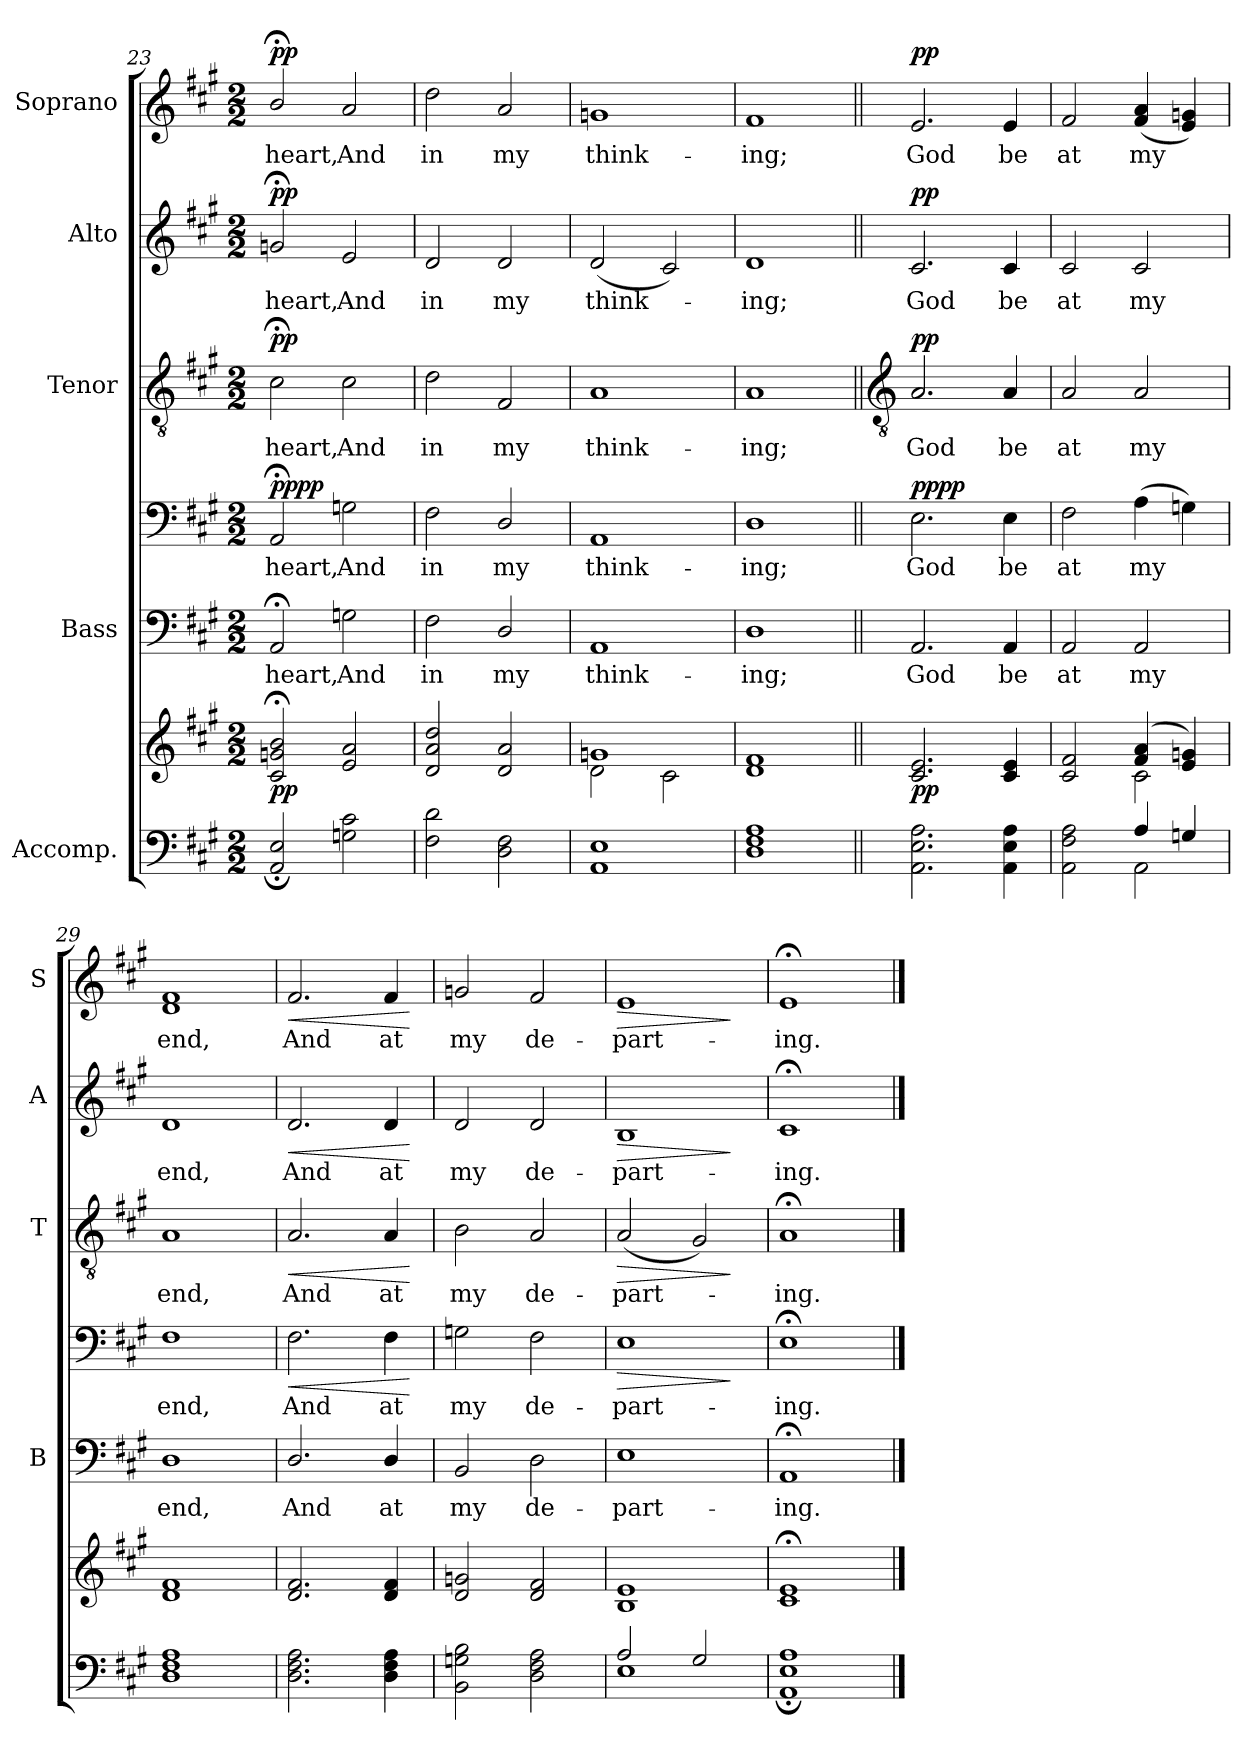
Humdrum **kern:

**kern	**kern	**dynam	**kern	**text	**kern	**text	**dynam	**kern	**text	**dynam	**kern	**text	**dynam	**kern	**text	**dynam
*part5	*part5	*part5	*part4	*part4	*part4	*part4	*part4	*part3	*part3	*part3	*part2	*part2	*part2	*part1	*part1	*part1
*staff7	*staff6	*staff6/7	*staff5	*staff5	*staff4	*staff4	*staff4/5	*staff3	*staff3	*staff3	*staff2	*staff2	*staff2	*staff1	*staff1	*staff1
*I"Accomp.	*	*	*I"Bass	*	*	*	*	*I"Tenor	*	*	*I"Alto	*	*	*I"Soprano	*	*
*	*	*	*I'B	*	*	*	*	*I'T	*	*	*I'A	*	*	*I'S	*	*
*clefF4	*clefG2	*	*clefF4	*	*clefF4	*	*	*clefGv2	*	*	*clefG2	*	*	*clefG2	*	*
*k[f#c#g#]	*k[f#c#g#]	*	*k[f#c#g#]	*	*k[f#c#g#]	*	*	*k[f#c#g#]	*	*	*k[f#c#g#]	*	*	*k[f#c#g#]	*	*
*A:	*A:	*	*A:	*	*A:	*	*	*A:	*	*	*A:	*	*	*A:	*	*
*M2/2	*M2/2	*	*M2/2	*	*M2/2	*	*	*M2/2	*	*	*M2/2	*	*	*M2/2	*	*
=23	=23	=23	=23	=23	=23	=23	=23	=23	=23	=23	=23	=23	=23	=23	=23	=23
*^	*	*	*	*	*	*	*	*	*	*	*	*	*	*	*	*
!	!	!	!LO:DY:b	!	!LO:LY:b	!	!LO:LY:b	!LO:DY:b=2	!	!LO:LY:b	!	!	!LO:LY:b	!	!	!LO:LY:b	!
!	!	!	!	!	!	!	!	!LO:DY:n=1:b	!	!	!LO:DY:b	!	!	!LO:DY:b	!	!	!LO:DY:b
2ryy	2AA/; 2E/;	2c#/;< 2gn/;< 2b/;<	pp	2AA;<	heart,	2AA;<	heart,	pp pp	2c#;<	heart,	pp	2gn;<	heart,	pp	2b;</	heart,	pp
!	!	!	!	!	!LO:LY:b	!	!LO:LY:b	!	!	!LO:LY:b	!	!	!LO:LY:b	!	!	!LO:LY:b	!
2ryy	2Gn\ 2c#\	2e 2a	.	2Gn	And	2Gn	And	.	2c#	And	.	2e	And	.	2a	And	.
=24	=24	=24	=24	=24	=24	=24	=24	=24	=24	=24	=24	=24	=24	=24	=24	=24	=24
!	!	!	!	!	!LO:LY:b	!	!LO:LY:b	!	!	!LO:LY:b	!	!	!LO:LY:b	!	!	!LO:LY:b	!
1ryy	2F#\ 2d\	2d 2a 2dd	.	2F#	in	2F#	in	.	2d	in	.	2d	in	.	2dd	in	.
!	!	!	!	!	!LO:LY:b	!	!LO:LY:b	!	!	!LO:LY:b	!	!	!LO:LY:b	!	!	!LO:LY:b	!
.	2D\ 2F#\	2d 2a	.	2D/	my	2D/	my	.	2F#	my	.	2d	my	.	2a	my	.
=25	=25	=25	=25	=25	=25	=25	=25	=25	=25	=25	=25	=25	=25	=25	=25	=25	=25
*	*	*^	*	*	*	*	*	*	*	*	*	*	*	*	*	*	*
!	!	!	!	!	!	!LO:LY:b	!	!LO:LY:b	!	!	!LO:LY:b	!	!	!LO:LY:b	!	!	!LO:LY:b	!
*v	*v	*	*	*	*	*	*	*	*	*	*	*	*	*	*	*	*	*
1AA\ 1E\	1gn/	2d\	.	1AA	-think-	1AA	think-	.	1A	think-	.	(<2d	think-	.	1gn	think-	.
.	.	2c#\	.	.	.	.	.	.	.	.	.	2c#)	.	.	.	.	.
=26	=26	=26	=26	=26	=26	=26	=26	=26	=26	=26	=26	=26	=26	=26	=26	=26	=26
*^	*	*	*	*	*	*	*	*	*	*	*	*	*	*	*	*	*
!	!	!	!	!	!	!LO:LY:b	!	!LO:LY:b	!	!	!LO:LY:b	!	!	!LO:LY:b	!	!	!LO:LY:b	!
*	*	*v	*v	*	*	*	*	*	*	*	*	*	*	*	*	*	*	*
1ryy	1D\ 1F#\ 1A\	1d 1f#	.	1D	ing;	1D	-ing;	.	1A	-ing;	.	1d	ing;	.	1f#	-ing;	.
!!LO:LB:g=z
=27||	=27||	=27||	=27||	=27||	=27||	=27||	=27||	=27||	=27||	=27||	=27||	=27||	=27||	=27||	=27||	=27||	=27||
*	*	*	*	*	*	*	*	*	*clefGv2	*	*	*	*	*	*	*	*
*	*	*^	*	*	*	*	*	*	*	*	*	*	*	*	*	*	*
!	!	!	!	!LO:DY:b	!	!LO:LY:b	!	!LO:LY:b	!LO:DY:b=2	!	!LO:LY:b	!	!	!LO:LY:b	!	!	!LO:LY:b	!
!	!	!	!	!	!	!	!	!	!LO:DY:n=1:b	!	!	!LO:DY:b	!	!	!LO:DY:b	!	!	!LO:DY:b
1ryy	2.AA\ 2.E\ 2.A\	2.c#/ 2.e/	1ryy	pp	2.AA	God	2.E	God	pp pp	2.A	God	pp	2.c#	God	pp	2.e	God	pp
!	!	!	!	!	!	!LO:LY:b	!	!LO:LY:b	!	!	!LO:LY:b	!	!	!LO:LY:b	!	!	!LO:LY:b	!
.	4AA\ 4E\ 4A\	4c#/ 4e/	.	.	4AA	be	4E	be	.	4A	be	.	4c#	be	.	4e	be	.
=28	=28	=28	=28	=28	=28	=28	=28	=28	=28	=28	=28	=28	=28	=28	=28	=28	=28	=28
!	!	!	!	!	!	!LO:LY:b	!	!LO:LY:b	!	!	!LO:LY:b	!	!	!LO:LY:b	!	!	!LO:LY:b	!
2ryy	2AA\ 2F#\ 2A\	2c#/ 2f#/	2ryy	.	2AA	at	2F#	at	.	2A	at	.	2c#	at	.	2f#	at	.
!	!	!	!	!	!	!LO:LY:b	!	!LO:LY:b	!	!	!LO:LY:b	!	!	!LO:LY:b	!	!	!LO:LY:b	!
2AA\	4A/	(>4f#/ 4a/	2c#\	.	2AA	my	(>4A	my	.	2A	my	.	2c#	my	.	(<4f# 4a	my	.
.	4Gn/	4e/ 4gn/)	.	.	.	.	4Gn)	.	.	.	.	.	.	.	.	4e 4gn)	.	.
=29	=29	=29	=29	=29	=29	=29	=29	=29	=29	=29	=29	=29	=29	=29	=29	=29	=29	=29
!	!	!	!	!	!	!LO:LY:b	!	!LO:LY:b	!	!	!LO:LY:b	!	!	!LO:LY:b	!	!	!LO:LY:b	!
1ryy	1D\ 1F#\ 1A\	1d/ 1f#/	1ryy	.	1D	end,	1F#	end,	.	1A	end,	.	1d	end,	.	1d 1f#	end,	.
=30	=30	=30	=30	=30	=30	=30	=30	=30	=30	=30	=30	=30	=30	=30	=30	=30	=30	=30
!	!	!	!	!LO:HP:b	!	!LO:LY:b	!	!LO:LY:b	!LO:HP:b	!	!LO:LY:b	!LO:HP:b	!	!LO:LY:b	!LO:HP:b	!	!LO:LY:b	!LO:HP:b
1ryy	2.D\ 2.F#\ 2.A\	2.d/ 2.f#/	1ryy	<	2.D/	And	2.F#	And	<	2.A	And	<	2.d	And	<	2.f#	And	<
!	!	!	!	!	!	!LO:LY:b	!	!LO:LY:b	!	!	!LO:LY:b	!	!	!LO:LY:b	!	!	!LO:LY:b	!
.	4D\ 4F#\ 4A\	4d/ 4f#/	.	.	4D/	at	4F#	at	.	4A	at	.	4d	at	.	4f#	at	.
*v	*v	*	*	*	*	*	*	*	*	*	*	*	*	*	*	*	*	*
*	*v	*v	*	*	*	*	*	*	*	*	*	*	*	*	*	*	*
.	.	[	.	.	.	.	[	.	.	[	.	.	[	.	.	[
=31	=31	=31	=31	=31	=31	=31	=31	=31	=31	=31	=31	=31	=31	=31	=31	=31
*^	*^	*	*	*	*	*	*	*	*	*	*	*	*	*	*	*
!	!	!	!	!	!	!LO:LY:b	!	!LO:LY:b	!	!	!LO:LY:b	!	!	!LO:LY:b	!	!	!LO:LY:b	!
1ryy	2BB\ 2Gn\ 2B\	2d/ 2gn/	1ryy	.	2BB	-my	2Gn	my	.	2B	my	.	2d	my	.	2gn	my	.
!	!	!	!	!	!	!LO:LY:b	!	!LO:LY:b	!	!	!LO:LY:b	!	!	!LO:LY:b	!	!	!LO:LY:b	!
.	2D\ 2F#\ 2A\	2d/ 2f#/	.	.	2D	de-	2F#	de-	.	2A	de-	.	2d	de-	.	2f#	de-	.
=32	=32	=32	=32	=32	=32	=32	=32	=32	=32	=32	=32	=32	=32	=32	=32	=32	=32	=32
!	!	!	!	!	!	!LO:LY:b	!	!LO:LY:b	!LO:HP:b	!	!LO:LY:b	!LO:HP:b	!	!LO:LY:b	!LO:HP:b	!	!LO:LY:b	!LO:HP:b
2A/	1E\	1B/ 1e/	1ryy	.	1E	-part-	1E	-part-	>	(<2A	-part-	>	1B	-part-	>	1e	-part-	>
2G#/	.	.	.	.	.	.	.	.	.	2G#)	.	.	.	.	.	.	.	.
*v	*v	*	*	*	*	*	*	*	*	*	*	*	*	*	*	*	*	*
*	*v	*v	*	*	*	*	*	*	*	*	*	*	*	*	*	*	*
.	.	.	.	.	.	.	]	.	.	]	.	.	]	.	.	]
=33	=33	=33	=33	=33	=33	=33	=33	=33	=33	=33	=33	=33	=33	=33	=33	=33
*^	*^	*	*	*	*	*	*	*	*	*	*	*	*	*	*	*
!	!	!	!	!	!	!LO:LY:b	!	!LO:LY:b	!	!	!LO:LY:b	!	!	!LO:LY:b	!	!	!LO:LY:b	!
1ryy	1AA\; 1E\; 1A\;	1c#/;< 1e/;<	1ryy	.	1AA;<	ing.	1E;<	-ing.	.	1A;<	ing.	.	1c#;<	-ing.	.	1e;<	-ing.	.
*v	*v	*	*	*	*	*	*	*	*	*	*	*	*	*	*	*	*	*
*	*v	*v	*	*	*	*	*	*	*	*	*	*	*	*	*	*	*
==	==	==	==	==	==	==	==	==	==	==	==	==	==	==	==	==
*-	*-	*-	*-	*-	*-	*-	*-	*-	*-	*-	*-	*-	*-	*-	*-	*-
